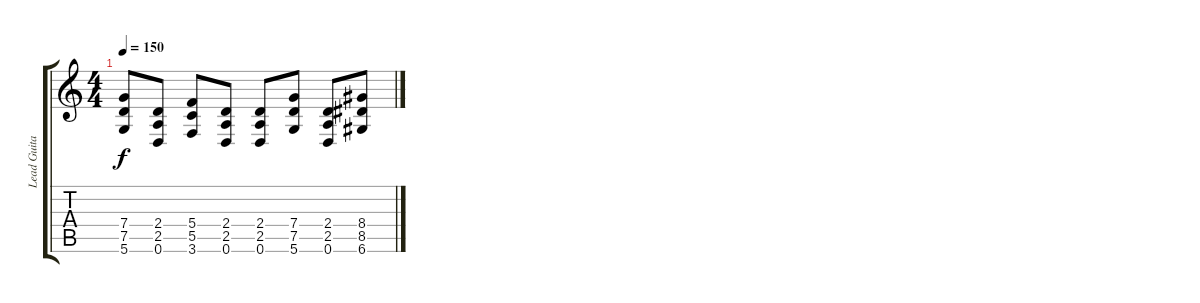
\track ("Lead Guitar" "Lead Guita") {instrument distortionguitar}
\staff {score tabs}
\tuning (D4 A3 F3 C3 G2 D2) {hide}
\ts (4 4)
\tempo 150
\clef g2
\ks c
(7.4 7.5 5.6).8{dy f} (2.4 2.5 0.6).8 (5.4 5.5 3.6).8 (2.4 2.5 0.6).8 (2.4 2.5 0.6).8 (7.4 7.5 5.6).8 (2.4 2.5 0.6).8 (8.4 8.5 6.6).8
